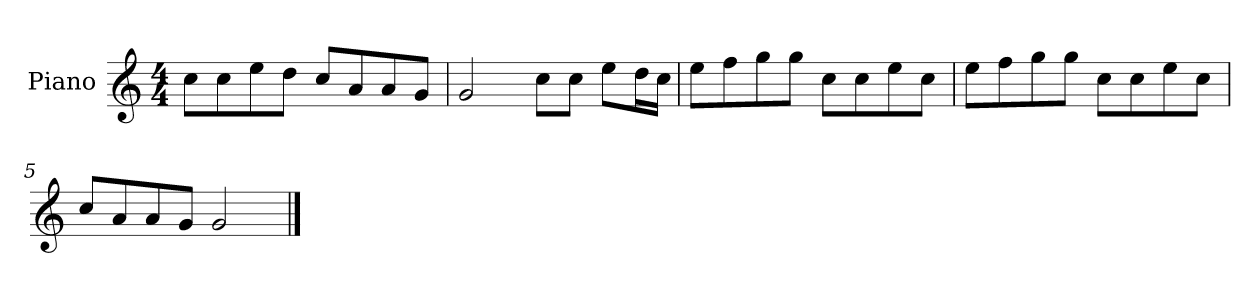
**kern
*part1
*staff1
*I"Piano
*I'P-no
*clefG2
*k[]
*M4/4
*MM90
=1
8cc\L
8cc\
8ee\
8dd\J
8cc/L
8a/
8a/
8g/J
=2
2g/
8cc\L
8cc\J
8ee\L
16dd\L
16cc\JJ
=3
8ee\L
8ff\
8gg\
8gg\J
8cc\L
8cc\
8ee\
8cc\J
=4
8ee\L
8ff\
8gg\
8gg\J
8cc\L
8cc\
8ee\
8cc\J
=5
8cc/L
8a/
8a/
8g/J
2g/
==
*-
